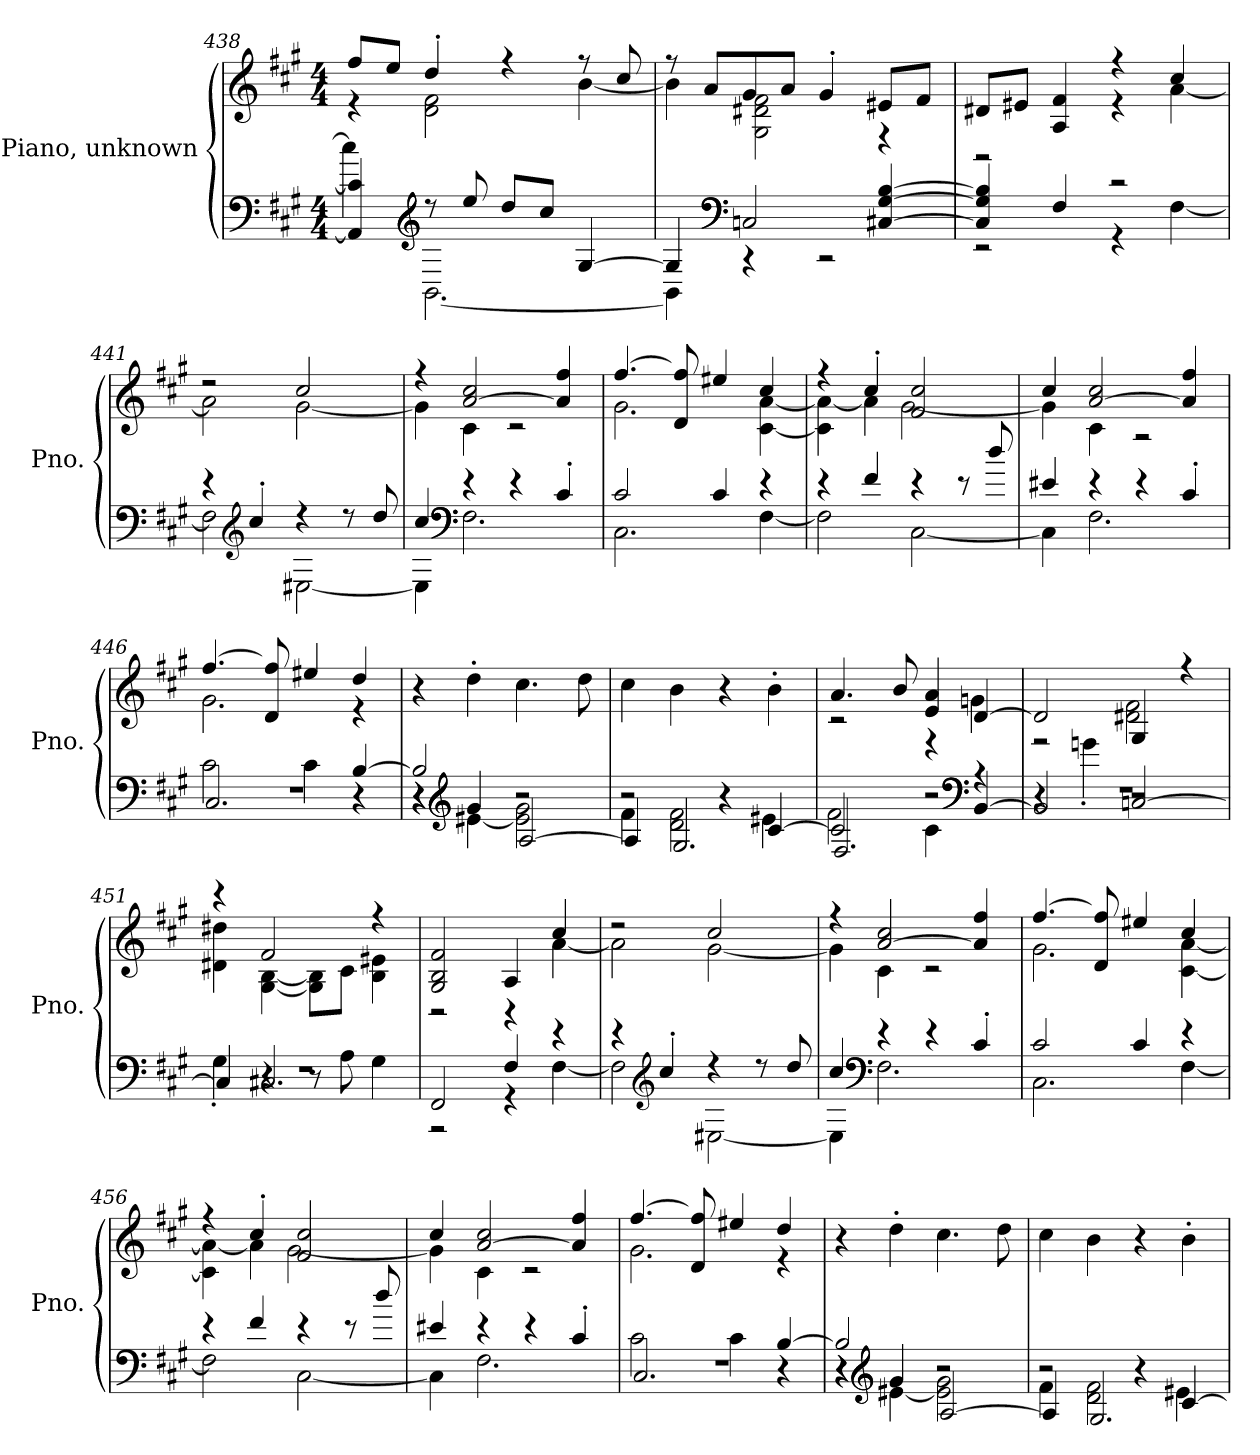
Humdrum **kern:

**kern	**kern
*part1	*part1
*staff2	*staff1
*I"Piano, unknown	*
*I'Pno.	*
*clefF4	*clefG2
*k[f#c#g#]	*k[f#c#g#]
*M4/4	*M4/4
=438	=438
*^	*^
4AA/] 4c#/]	4cc#\]	8ff#/L	4r
.	.	8ee/J	.
*clefG2	*	*	*
8r	[2.BB\	4dd'/	2d\ 2f#\
8ee/	.	.	.
8dd/L	.	4r	.
8cc#/J	.	.	.
[4G#/	.	8r	[4b\
.	.	8cc#/	.
!!LO:LB:g=z	!!
=439	=439	=439	=439
4G#/]	4BB\]	8r	4b\]
.	.	8a/L	.
*clefF4	*	*	*
2Cn/	4r	8g#/	2G#\ 2d#X\ 2f#\
.	.	8a/J	.
.	2r	4g#'/	.
[4C#X/ [4G#/ [4B/	.	8e#X/L	4r
.	.	8f#/J	.
=440	=440	=440	=440
4C#/] 4G#/] 4B/]	2r	8d#X/L	2r
.	.	8e#X/J	.
4F#/	.	4A/ 4f#/	.
2r	4r	4r	4r
.	[4F#\	4cc#/	[4a\
=441	=441	=441	=441
4r	2F#\]	2r	2a\]
*clefG2	*	*	*
4cc#'/	.	.	.
4r	[2E#X\	2cc#/	[2g#\
8r	.	.	.
8dd/	.	.	.
=442	=442	=442	=442
4cc#/	4E#\]	4r	4g#\]
*clefF4	*	*	*
4r	2.F#\	[2a/ 2cc#/	4c#\
4r	.	.	2r
4c#'/	.	4a/] 4ff#/	.
=443	=443	=443	=443
2c#/	2.C#\	[4.ff#/	2.g#\
.	.	8d/ 8ff#/]	.
4c#/	.	4ee#X/	.
4r	[4F#\	4cc#/	[4c#\ [4a\
!!LO:LB:g=z	!!
=444	=444	=444	=444
4r	2F#\]	4r	4c#\] 4a\_
4f#/	.	4cc#'/	4a\]
4r	[2C#\	2f#/ 2cc#/	[2g#\
8r	.	.	.
8dd/	.	.	.
=445	=445	=445	=445
4e#X/	4C#\]	4cc#/	4g#\]
4r	2.F#\	[2a/ 2cc#/	4c#\
4r	.	.	2r
4c#'/	.	4a/] 4ff#/	.
=446	=446	=446	=446
*	*^	*	*
1r	2c#\	2.C#/	[4.ff#/	2.g#\
.	.	.	8d/ 8ff#/]	.
.	4c#\	.	4ee#X/	.
.	4r	[4B/	4dd/	4r
*	*	*	*v	*v
=447	=447	=447	=447
4r	4r	2B/]	4r
*clefG2	*	*	*
4g#/	[4e#X\	.	4dd'\
2r	2e#\] 2g#\	[2A/	4.cc#\
.	.	.	8dd\
=448	=448	=448	=448
2r	4f#\	4A/]	4cc#\
.	2d\ 2f#\	2.G#/	4b\
4r	.	.	4r
[4c#/	4e#X\	.	4b'\
!!LO:LB:g=z
=449	=449	=449	=449
*	*	*	*^
2c#/]	2f#\	2.F#/	4.a/	2r
.	.	.	8b/	.
2r	4c#\	.	4e/ 4a/	4r
*clefF4	*	*	*	*
.	4r	[4BB/	[4d/	4gn\
=450	=450	=450	=450	=450
1r	4r	2BB/]	2d/]	2r
.	4gn'\	.	.	.
.	2r	[2Cn/	4G#/	2d#X\ 2f#\
.	.	.	4r	.
=451	=451	=451	=451	=451
1r	4G#'\	4C/]	4r	4d#X\ 4dd#X\
.	4r	2.C#X/	2f#/	[4G#\ [4B\
.	8r	.	.	8G#\] 8B\]L
.	8A\	.	.	8c#\J
.	4G#\	.	4r	4B\ 4e#X\
*	*v	*v	*	*
=452	=452	=452	=452
2FF#/	2r	2G#/ 2B/ 2f#/	2r
4F#/	4r	4A/	4r
4r	[4F#\	4cc#/	[4a\
=453	=453	=453	=453
4r	2F#\]	2r	2a\]
*clefG2	*	*	*
4cc#'/	.	.	.
4r	[2E#X\	2cc#/	[2g#\
8r	.	.	.
8dd/	.	.	.
!!LO:PB:g=z	!!
=454	=454	=454	=454
4cc#/	4E#\]	4r	4g#\]
*clefF4	*	*	*
4r	2.F#\	[2a/ 2cc#/	4c#\
4r	.	.	2r
4c#'/	.	4a/] 4ff#/	.
=455	=455	=455	=455
2c#/	2.C#\	[4.ff#/	2.g#\
.	.	8d/ 8ff#/]	.
4c#/	.	4ee#X/	.
4r	[4F#\	4cc#/	[4c#\ [4a\
=456	=456	=456	=456
4r	2F#\]	4r	4c#\] 4a\_
4f#/	.	4cc#'/	4a\]
4r	[2C#\	2f#/ 2cc#/	[2g#\
8r	.	.	.
8dd/	.	.	.
=457	=457	=457	=457
4e#X/	4C#\]	4cc#/	4g#\]
4r	2.F#\	[2a/ 2cc#/	4c#\
4r	.	.	2r
4c#'/	.	4a/] 4ff#/	.
=458	=458	=458	=458
*	*^	*	*
1r	2c#\	2.C#/	[4.ff#/	2.g#\
.	.	.	8d/ 8ff#/]	.
.	4c#\	.	4ee#X/	.
.	4r	[4B/	4dd/	4r
*	*	*	*v	*v
!!LO:LB:g=z
=459	=459	=459	=459
4r	4r	2B/]	4r
*clefG2	*	*	*
4g#/	[4e#X\	.	4dd'\
2r	2e#\] 2g#\	[2A/	4.cc#\
.	.	.	8dd\
=460	=460	=460	=460
2r	4f#\	4A/]	4cc#\
.	2d\ 2f#\	2.G#/	4b\
4r	.	.	4r
[4c#/	4e#X\	.	4b'\
*v	*v	*v	*
=	=
*-	*-
